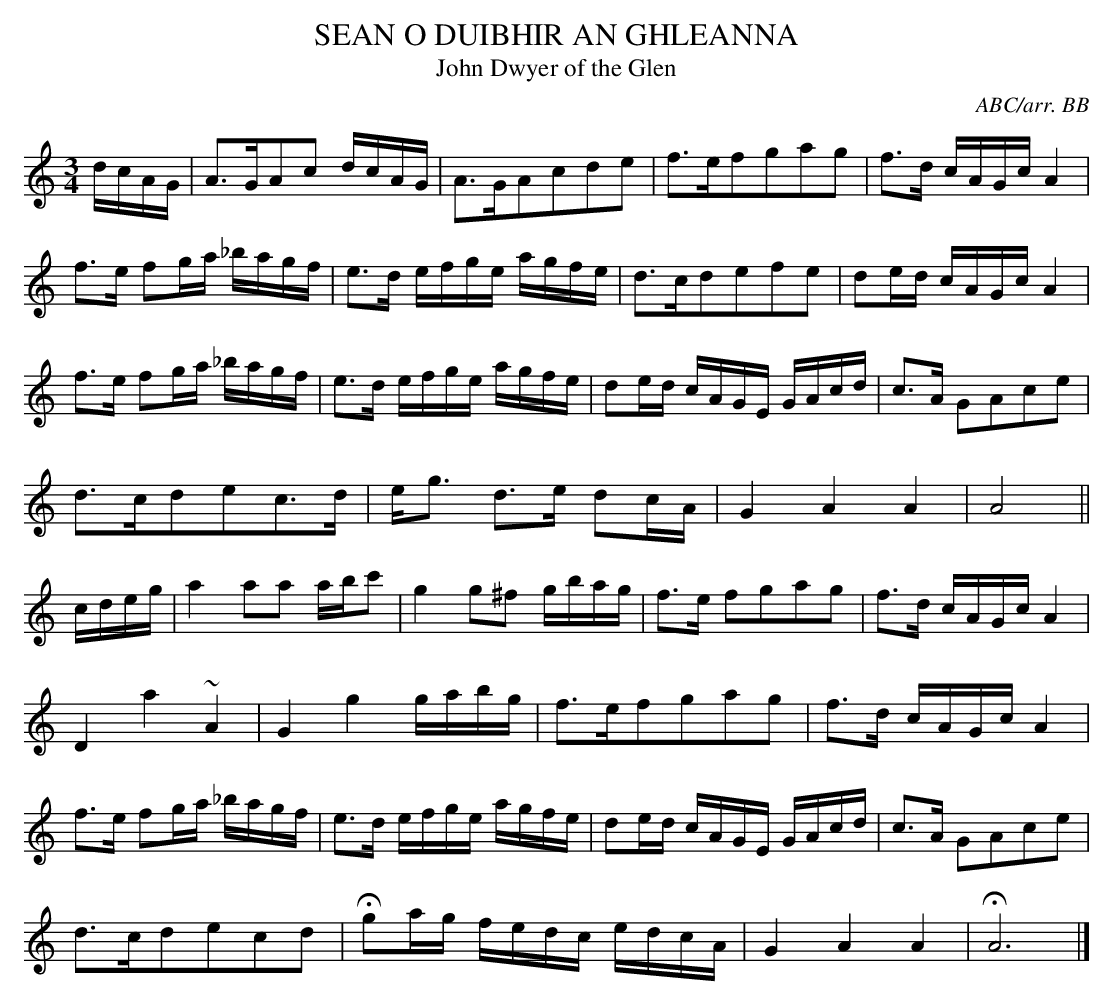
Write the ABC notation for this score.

X:1
T:SEAN O DUIBHIR AN GHLEANNA
T:John Dwyer of the Glen
Y:"moderato"
C:ABC/arr. BB
L:1/8
M:3/4
K:Am
d/c/A/G/|A>GAc d/c/A/G/|A>GAcde|f>efgag|f>d c/A/G/c/ A2|
f>e fg/a/ _b/a/g/f/|e>d e/f/g/e/ a/g/f/e/|d>cdefe|de/d/ c/A/G/c/ A2|
f>e fg/a/ _b/a/g/f/|e>d e/f/g/e/ a/g/f/e/|de/d/ c/A/G/E/ G/A/c/d/|\
c>A GAce|
d>cdec>d|e<g d>e dc/A/|G2A2A2|A4||
c/d/e/g/|a2aa a/b/c'|g2g^f g/b/a/g/|f>e fgag|f>d c/A/G/c/ A2|
D2a2 ~A2|G2g2 g/a/b/g/|f>efgag|f>d c/A/G/c/ A2|
f>e fg/a/ _b/a/g/f/|e>d e/f/g/e/ a/g/f/e/|de/d/ c/A/G/E/ G/A/c/d/|\
c>A GAce|
d>cdecd|Hga/g/ f/e/d/c/ e/d/c/A/|G2A2A2|HA6|]
